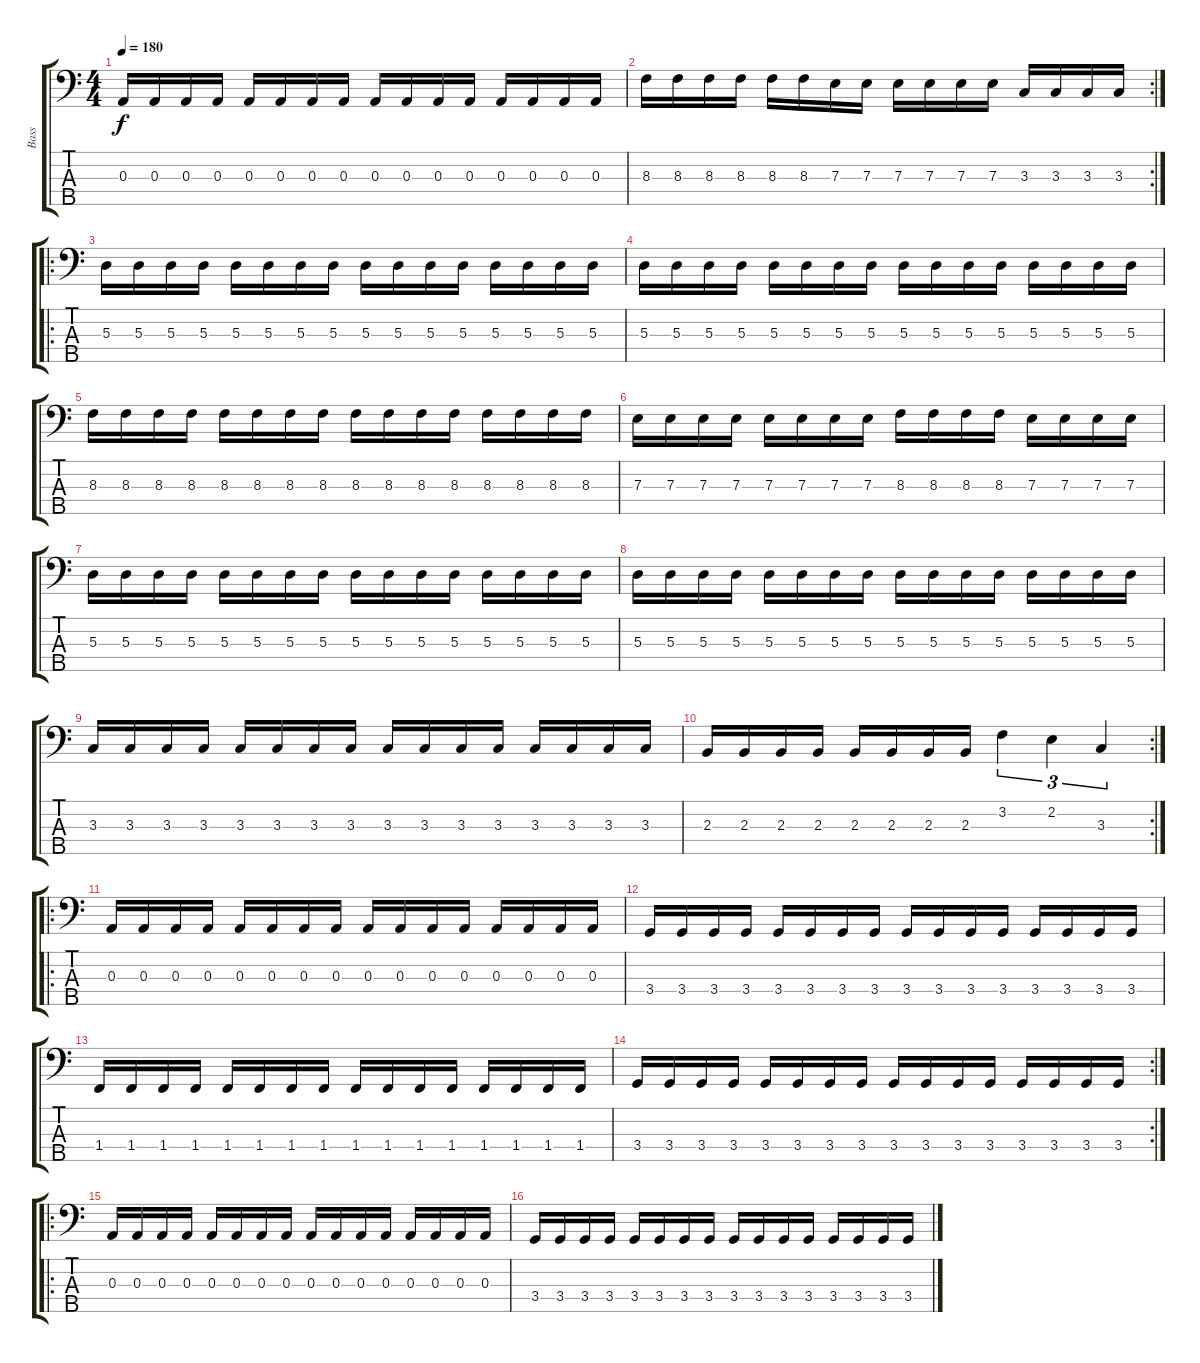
\track ("Bass" "Bass") {instrument electricbasspick}
\staff {score tabs}
\tuning (G2 D2 A1 E1 B0) {hide}
\ts (4 4)
\tempo 180
\clef f4
\ks c
0.3.16{dy f} 0.3.16 0.3.16 0.3.16 0.3.16 0.3.16 0.3.16 0.3.16 0.3.16 0.3.16 0.3.16 0.3.16 0.3.16 0.3.16 0.3.16 0.3.16 |
\rc 2
8.3.16 8.3.16 8.3.16 8.3.16 8.3.16 8.3.16 7.3.16 7.3.16 7.3.16 7.3.16 7.3.16 7.3.16 3.3.16 3.3.16 3.3.16 3.3.16 |
\ro
5.3.16 5.3.16 5.3.16 5.3.16 5.3.16 5.3.16 5.3.16 5.3.16 5.3.16 5.3.16 5.3.16 5.3.16 5.3.16 5.3.16 5.3.16 5.3.16 |
5.3.16 5.3.16 5.3.16 5.3.16 5.3.16 5.3.16 5.3.16 5.3.16 5.3.16 5.3.16 5.3.16 5.3.16 5.3.16 5.3.16 5.3.16 5.3.16 |
8.3.16 8.3.16 8.3.16 8.3.16 8.3.16 8.3.16 8.3.16 8.3.16 8.3.16 8.3.16 8.3.16 8.3.16 8.3.16 8.3.16 8.3.16 8.3.16 |
7.3.16 7.3.16 7.3.16 7.3.16 7.3.16 7.3.16 7.3.16 7.3.16 8.3.16 8.3.16 8.3.16 8.3.16 7.3.16 7.3.16 7.3.16 7.3.16 |
5.3.16 5.3.16 5.3.16 5.3.16 5.3.16 5.3.16 5.3.16 5.3.16 5.3.16 5.3.16 5.3.16 5.3.16 5.3.16 5.3.16 5.3.16 5.3.16 |
5.3.16 5.3.16 5.3.16 5.3.16 5.3.16 5.3.16 5.3.16 5.3.16 5.3.16 5.3.16 5.3.16 5.3.16 5.3.16 5.3.16 5.3.16 5.3.16 |
3.3.16 3.3.16 3.3.16 3.3.16 3.3.16 3.3.16 3.3.16 3.3.16 3.3.16 3.3.16 3.3.16 3.3.16 3.3.16 3.3.16 3.3.16 3.3.16 |
\rc 2
2.3.16 2.3.16 2.3.16 2.3.16 2.3.16 2.3.16 2.3.16 2.3.16 3.2.4{tu (3 2)} 2.2.4{tu (3 2)} 3.3.4{tu (3 2)} |
\ro
0.3.16 0.3.16 0.3.16 0.3.16 0.3.16 0.3.16 0.3.16 0.3.16 0.3.16 0.3.16 0.3.16 0.3.16 0.3.16 0.3.16 0.3.16 0.3.16 |
3.4.16 3.4.16 3.4.16 3.4.16 3.4.16 3.4.16 3.4.16 3.4.16 3.4.16 3.4.16 3.4.16 3.4.16 3.4.16 3.4.16 3.4.16 3.4.16 |
1.4.16 1.4.16 1.4.16 1.4.16 1.4.16 1.4.16 1.4.16 1.4.16 1.4.16 1.4.16 1.4.16 1.4.16 1.4.16 1.4.16 1.4.16 1.4.16 |
\rc 2
3.4.16 3.4.16 3.4.16 3.4.16 3.4.16 3.4.16 3.4.16 3.4.16 3.4.16 3.4.16 3.4.16 3.4.16 3.4.16 3.4.16 3.4.16 3.4.16 |
\ro
0.3.16 0.3.16 0.3.16 0.3.16 0.3.16 0.3.16 0.3.16 0.3.16 0.3.16 0.3.16 0.3.16 0.3.16 0.3.16 0.3.16 0.3.16 0.3.16 |
3.4.16 3.4.16 3.4.16 3.4.16 3.4.16 3.4.16 3.4.16 3.4.16 3.4.16 3.4.16 3.4.16 3.4.16 3.4.16 3.4.16 3.4.16 3.4.16
